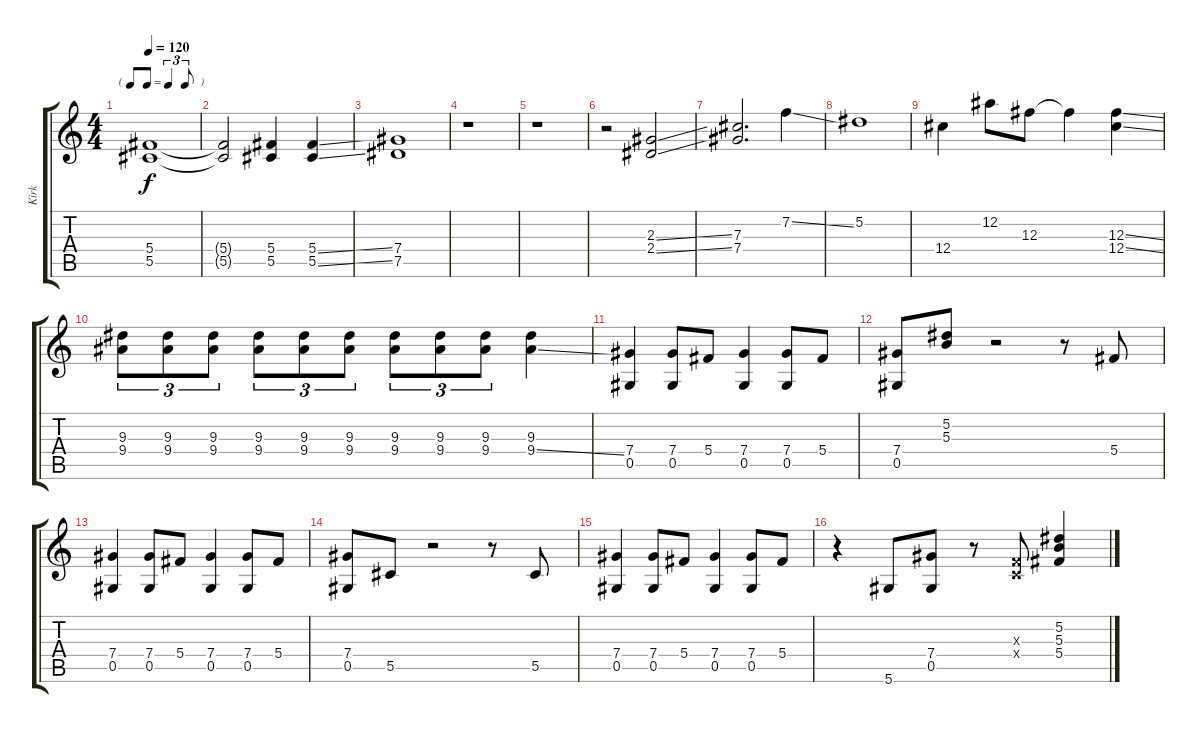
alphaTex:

\track ("Kirk" "Kirk") {instrument distortionguitar}
\staff {score tabs}
\tuning (Eb4 Bb3 Gb3 Db3 Ab2 Eb2) {hide}
\ts (4 4)
\tf triplet8th
\tempo 120
\clef g2
\ks c
(5.4 5.5).1{dy f} |
(5.4{t} 5.5{t}).2 (5.4 5.5).4 (5.4{ss} 5.5{ss}).4 |
(7.4 7.5).1 |
r.1 |
r.1 |
r.2 (2.3{ss} 2.4{ss}).2 |
(7.3 7.4).2{d} 7.2{ss}.4 |
5.2.1 |
12.4.4 12.2.8 12.3.8 12.3{t}.4 (12.3{ss} 12.4{ss}).4 |
(9.3 9.4).8{tu (3 2)} (9.3 9.4).8{tu (3 2)} (9.3 9.4).8{tu (3 2)} (9.3 9.4).8{tu (3 2)} (9.3 9.4).8{tu (3 2)} (9.3 9.4).8{tu (3 2)} (9.3 9.4).8{tu (3 2)} (9.3 9.4).8{tu (3 2)} (9.3 9.4).8{tu (3 2)} (9.3 9.4{ss}).4 |
(7.4 0.5).4 (7.4 0.5).8 5.4.8 (7.4 0.5).4 (7.4 0.5).8 5.4.8 |
(7.4 0.5).8 (5.2 5.3).8 r.2 r.8 5.4.8 |
(7.4 0.5).4 (7.4 0.5).8 5.4.8 (7.4 0.5).4 (7.4 0.5).8 5.4.8 |
(7.4 0.5).8 5.5.8 r.2 r.8 5.5.8 |
(7.4 0.5).4 (7.4 0.5).8 5.4.8 (7.4 0.5).4 (7.4 0.5).8 5.4.8 |
r.4 5.6.8 (7.4 0.5).8 r.8 (-1.3{x} -1.4{x}).8 (5.2 5.3 5.4).4
